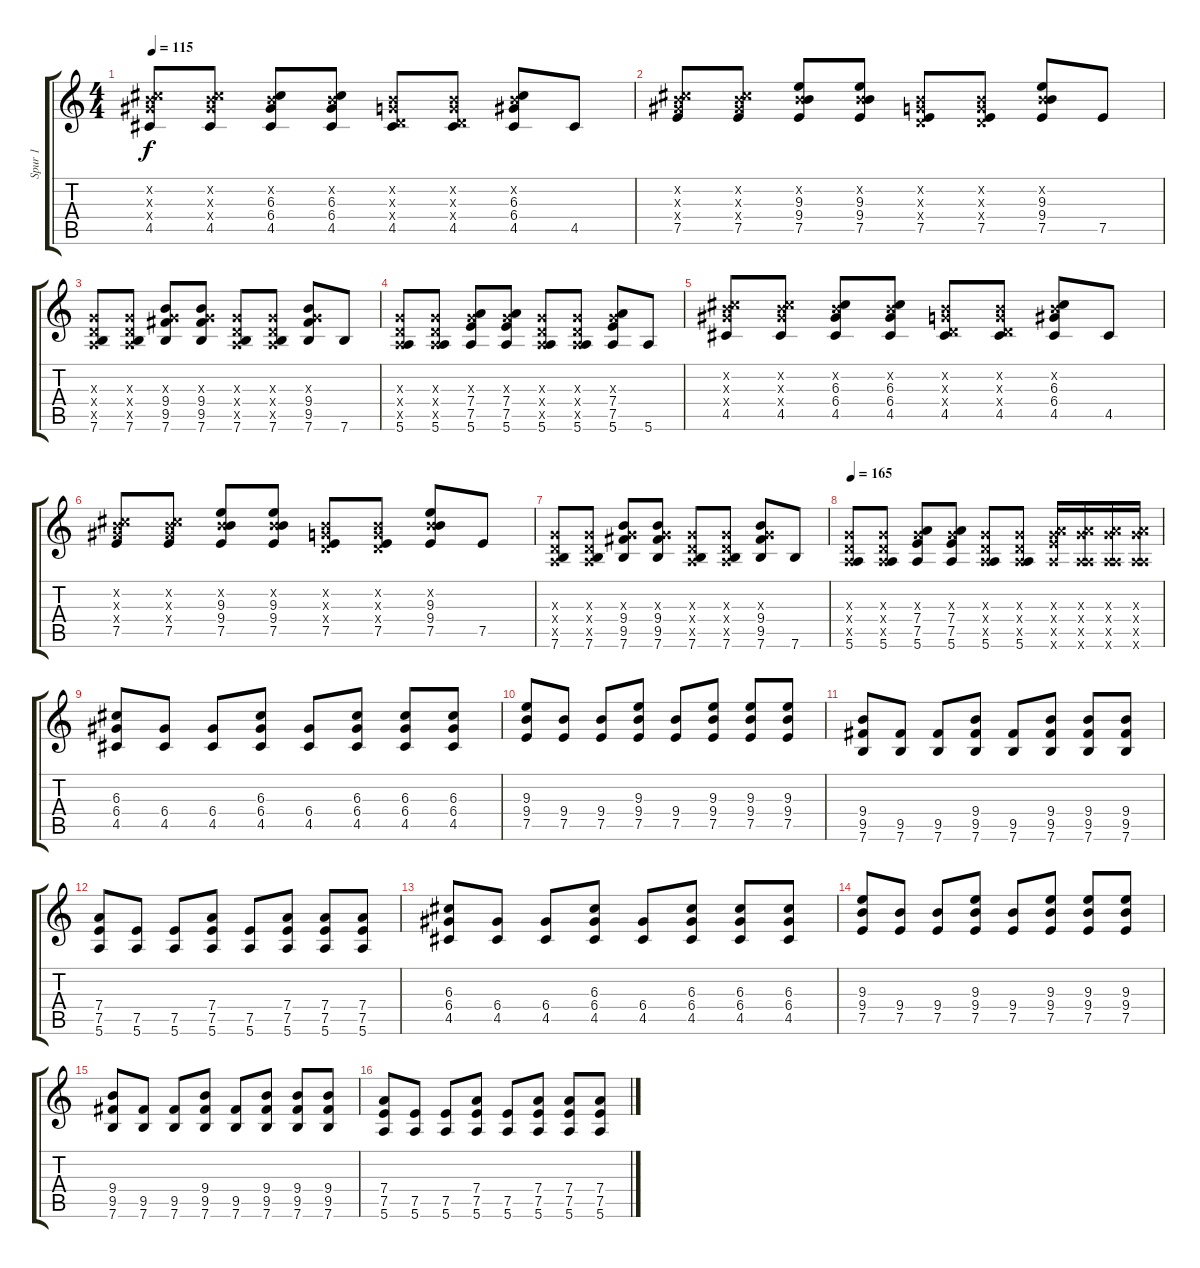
\track ("Spur 1" "Spur 1") {instrument electricguitarclean}
\staff {score tabs}
\tuning (E4 B3 G3 D3 A2 E2) {hide}
\ts (4 4)
\tempo 115
\clef g2
\ks c
(0.2{x} 6.3{x} 6.4{x} 4.5).8{dy f} (0.2{x} 6.3{x} 6.4{x} 4.5).8 (0.2{x} 6.3 6.4 4.5).8 (0.2{x} 6.3 6.4 4.5).8 (0.2{x} 0.3{x} 0.4{x} 4.5).8 (0.2{x} 0.3{x} 0.4{x} 4.5).8 (0.2{x} 6.3 6.4 4.5).8 4.5.8 |
(0.2{x} 6.3{x} 6.4{x} 7.5).8 (0.2{x} 6.3{x} 6.4{x} 7.5).8 (0.2{x} 9.3 9.4 7.5).8 (0.2{x} 9.3 9.4 7.5).8 (0.2{x} 0.3{x} 0.4{x} 7.5).8 (0.2{x} 0.3{x} 0.4{x} 7.5).8 (0.2{x} 9.3 9.4 7.5).8 7.5.8 |
(0.3{x} 0.4{x} 0.5{x} 7.6).8 (0.3{x} 0.4{x} 0.5{x} 7.6).8 (0.3{x} 9.4 9.5 7.6).8 (0.3{x} 9.4 9.5 7.6).8 (0.3{x} 0.4{x} 0.5{x} 7.6).8 (0.3{x} 0.4{x} 0.5{x} 7.6).8 (0.3{x} 9.4 9.5 7.6).8 7.6.8 |
(0.3{x} 0.4{x} 0.5{x} 5.6).8 (0.3{x} 0.4{x} 0.5{x} 5.6).8 (0.3{x} 7.4 7.5 5.6).8 (0.3{x} 7.4 7.5 5.6).8 (0.3{x} 0.4{x} 0.5{x} 5.6).8 (0.3{x} 0.4{x} 0.5{x} 5.6).8 (0.3{x} 7.4 7.5 5.6).8 5.6.8 |
(0.2{x} 6.3{x} 6.4{x} 4.5).8 (0.2{x} 6.3{x} 6.4{x} 4.5).8 (0.2{x} 6.3 6.4 4.5).8 (0.2{x} 6.3 6.4 4.5).8 (0.2{x} 0.3{x} 0.4{x} 4.5).8 (0.2{x} 0.3{x} 0.4{x} 4.5).8 (0.2{x} 6.3 6.4 4.5).8 4.5.8 |
(0.2{x} 6.3{x} 6.4{x} 7.5).8 (0.2{x} 6.3{x} 6.4{x} 7.5).8 (0.2{x} 9.3 9.4 7.5).8 (0.2{x} 9.3 9.4 7.5).8 (0.2{x} 0.3{x} 0.4{x} 7.5).8 (0.2{x} 0.3{x} 0.4{x} 7.5).8 (0.2{x} 9.3 9.4 7.5).8 7.5.8 |
(0.3{x} 0.4{x} 0.5{x} 7.6).8 (0.3{x} 0.4{x} 0.5{x} 7.6).8 (0.3{x} 9.4 9.5 7.6).8 (0.3{x} 9.4 9.5 7.6).8 (0.3{x} 0.4{x} 0.5{x} 7.6).8 (0.3{x} 0.4{x} 0.5{x} 7.6).8 (0.3{x} 9.4 9.5 7.6).8 7.6.8 |
\tempo 165
(0.3{x} 0.4{x} 0.5{x} 5.6).8 (0.3{x} 0.4{x} 0.5{x} 5.6).8 (0.3{x} 7.4 7.5 5.6).8 (0.3{x} 7.4 7.5 5.6).8 (0.3{x} 0.4{x} 0.5{x} 5.6).8 (0.3{x} 0.4{x} 0.5{x} 5.6).8 (0.3{x} 7.4{x} 7.5{x} 5.6{x}).16{instrument overdrivenguitar} (0.3{x} 7.4{x} 0.5{x} 5.6{x}).16 (0.3{x} 7.4{x} 0.5{x} 5.6{x}).16 (0.3{x} 7.4{x} 0.5{x} 5.6{x}).16 |
(6.3 6.4 4.5).8 (6.4 4.5).8 (6.4 4.5).8 (6.3 6.4 4.5).8 (6.4 4.5).8 (6.3 6.4 4.5).8 (6.3 6.4 4.5).8 (6.3 6.4 4.5).8 |
(9.3 9.4 7.5).8 (9.4 7.5).8 (9.4 7.5).8 (9.3 9.4 7.5).8 (9.4 7.5).8 (9.3 9.4 7.5).8 (9.3 9.4 7.5).8 (9.3 9.4 7.5).8 |
(9.4 9.5 7.6).8 (9.5 7.6).8 (9.5 7.6).8 (9.4 9.5 7.6).8 (9.5 7.6).8 (9.4 9.5 7.6).8 (9.4 9.5 7.6).8 (9.4 9.5 7.6).8 |
(7.4 7.5 5.6).8 (7.5 5.6).8 (7.5 5.6).8 (7.4 7.5 5.6).8 (7.5 5.6).8 (7.4 7.5 5.6).8 (7.4 7.5 5.6).8 (7.4 7.5 5.6).8 |
(6.3 6.4 4.5).8 (6.4 4.5).8 (6.4 4.5).8 (6.3 6.4 4.5).8 (6.4 4.5).8 (6.3 6.4 4.5).8 (6.3 6.4 4.5).8 (6.3 6.4 4.5).8 |
(9.3 9.4 7.5).8 (9.4 7.5).8 (9.4 7.5).8 (9.3 9.4 7.5).8 (9.4 7.5).8 (9.3 9.4 7.5).8 (9.3 9.4 7.5).8 (9.3 9.4 7.5).8 |
(9.4 9.5 7.6).8 (9.5 7.6).8 (9.5 7.6).8 (9.4 9.5 7.6).8 (9.5 7.6).8 (9.4 9.5 7.6).8 (9.4 9.5 7.6).8 (9.4 9.5 7.6).8 |
(7.4 7.5 5.6).8 (7.5 5.6).8 (7.5 5.6).8 (7.4 7.5 5.6).8 (7.5 5.6).8 (7.4 7.5 5.6).8 (7.4 7.5 5.6).8 (7.4 7.5 5.6).8
